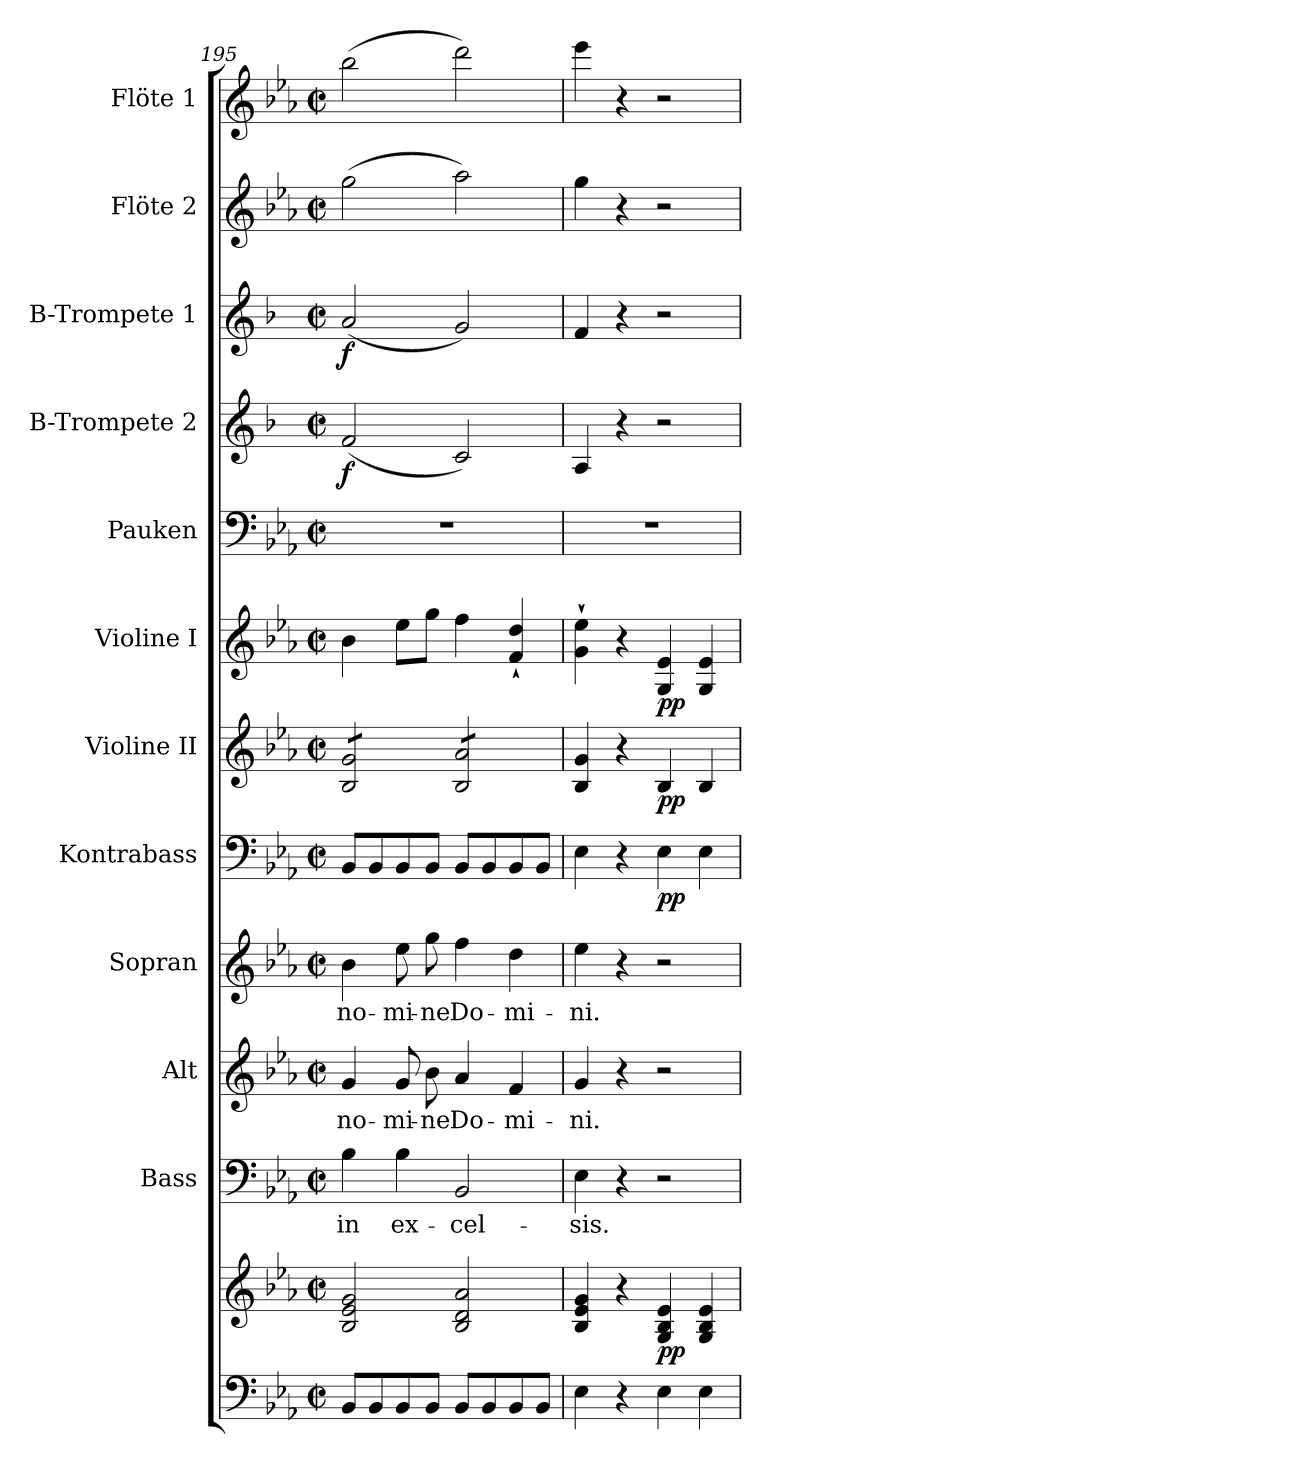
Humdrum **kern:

**kern	**kern	**dynam	**kern	**text	**kern	**text	**kern	**text	**kern	**dynam	**kern	**dynam	**kern	**dynam	**kern	**kern	**dynam	**kern	**dynam	**kern	**kern
*part12	*part12	*part12	*part11	*part11	*part10	*part10	*part9	*part9	*part8	*part8	*part7	*part7	*part6	*part6	*part5	*part4	*part4	*part3	*part3	*part2	*part1
*staff13	*staff12	*staff12/13	*staff11	*staff11	*staff10	*staff10	*staff9	*staff9	*staff8	*staff8	*staff7	*staff7	*staff6	*staff6	*staff5	*staff4	*staff4	*staff3	*staff3	*staff2	*staff1
*	*	*	*I"Bass	*	*I"Alt	*	*I"Sopran	*	*I"Kontrabass	*	*I"Violine II	*	*I"Violine I	*	*I"Pauken	*I"B-Trompete 2	*	*I"B-Trompete 1	*	*I"Flöte 2	*I"Flöte 1
*	*	*	*I'B.	*	*I'A.	*	*I'S.	*	*I'Kb.	*	*I'Vl. II	*	*I'Vl. I	*	*I'Pk.	*I'B Trp. 2	*	*I'B Trp. 1	*	*I'Fl. 2	*I'Fl. 1
*clefF4	*clefG2	*	*clefF4	*	*clefG2	*	*clefG2	*	*clefF4	*	*clefG2	*	*clefG2	*	*clefF4	*clefG2	*	*clefG2	*	*clefG2	*clefG2
*	*	*	*	*	*	*	*	*	*ITrd7c12	*	*	*	*	*	*	*ITrd1c2	*	*ITrd1c2	*	*	*
*k[b-e-a-]	*k[b-e-a-]	*	*k[b-e-a-]	*	*k[b-e-a-]	*	*k[b-e-a-]	*	*k[b-e-a-]	*	*k[b-e-a-]	*	*k[b-e-a-]	*	*k[b-e-a-]	*k[b-e-a-]	*	*k[b-e-a-]	*	*k[b-e-a-]	*k[b-e-a-]
*E-:	*E-:	*	*E-:	*	*E-:	*	*E-:	*	*E-:	*	*E-:	*	*E-:	*	*E-:	*E-:	*	*E-:	*	*E-:	*E-:
*M2/2	*M2/2	*	*M2/2	*	*M2/2	*	*M2/2	*	*M2/2	*	*M2/2	*	*M2/2	*	*M2/2	*M2/2	*	*M2/2	*	*M2/2	*M2/2
*met(c|)	*met(c|)	*	*met(c|)	*	*met(c|)	*	*met(c|)	*	*met(c|)	*	*met(c|)	*	*met(c|)	*	*met(c|)	*met(c|)	*	*met(c|)	*	*met(c|)	*met(c|)
=195	=195	=195	=195	=195	=195	=195	=195	=195	=195	=195	=195	=195	=195	=195	=195	=195	=195	=195	=195	=195	=195
!	!	!	!	!LO:LY:b	!	!LO:LY:b	!	!LO:LY:b	!	!	!	!	!	!	!	!	!LO:DY:b	!	!LO:DY:b	!	!
*	*	*	*	*	*	*	*	*	*	*	*tremolo	*	*	*	*	*	*	*	*	*	*
8BB-/L	2B-/ 2e-/ 2g/	.	4B-\	in	4g/	no-	4b-\	no-	8BBB-/L	.	8B-/ 8g/L	.	4b-\	.	1r	(<2e-/	f	(<2g/	f	(>2gg\	(>2bb-\
8BB-/	.	.	.	.	.	.	.	.	8BBB-/	.	8B-/ 8g/	.	.	.	.	.	.	.	.	.	.
!	!	!	!	!LO:LY:b	!	!LO:LY:b	!	!LO:LY:b	!	!	!	!	!	!	!	!	!	!	!	!	!
8BB-/	.	.	4B-\	ex-	8g/	-mi-	8ee-\	-mi-	8BBB-/	.	8B-/ 8g/	.	8ee-\L	.	.	.	.	.	.	.	.
!	!	!	!	!	!	!LO:LY:b	!	!LO:LY:b	!	!	!	!	!	!	!	!	!	!	!	!	!
8BB-/J	.	.	.	.	8b-\	-ne	8gg\	-ne	8BBB-/J	.	8B-/ 8g/J	.	8gg\J	.	.	.	.	.	.	.	.
!	!	!	!	!LO:LY:b	!	!LO:LY:b	!	!LO:LY:b	!	!	!	!	!	!	!	!	!	!	!	!	!
8BB-/L	2B-/ 2d/ 2a-/	.	2BB-/	-cel-	4a-/	Do-	4ff\	Do-	8BBB-/L	.	8B-/ 8a-/L	.	4ff\	.	.	2B-/)	.	2f/)	.	2aa-\)	2ddd\)
8BB-/	.	.	.	.	.	.	.	.	8BBB-/	.	8B-/ 8a-/	.	.	.	.	.	.	.	.	.	.
!	!	!	!	!	!	!LO:LY:b	!	!LO:LY:b	!	!	!	!	!	!	!	!	!	!	!	!	!
8BB-/	.	.	.	.	4f/	-mi-	4dd\	-mi-	8BBB-/	.	8B-/ 8a-/	.	4f/`< 4dd/`<	.	.	.	.	.	.	.	.
8BB-/J	.	.	.	.	.	.	.	.	8BBB-/J	.	8B-/ 8a-/J	.	.	.	.	.	.	.	.	.	.
*	*	*	*	*	*	*	*	*	*	*	*Xtremolo	*	*	*	*	*	*	*	*	*	*
=196	=196	=196	=196	=196	=196	=196	=196	=196	=196	=196	=196	=196	=196	=196	=196	=196	=196	=196	=196	=196	=196
!	!	!	!	!LO:LY:b	!	!LO:LY:b	!	!LO:LY:b	!	!	!	!	!	!	!	!	!	!	!	!	!
4E-\	4B-/ 4e-/ 4g/	.	4E-\	-sis.	4g/	-ni.	4ee-\	-ni.	4EE-\	.	4B-/ 4g/	.	4g\`> 4ee-\`>	.	1r	4G/	.	4e-/	.	4gg\	4eee-\
4r	4r	.	4r	.	4r	.	4r	.	4r	.	4r	.	4r	.	.	4r	.	4r	.	4r	4r
!	!	!LO:DY:b	!	!	!	!	!	!	!	!LO:DY:b	!	!LO:DY:b	!	!LO:DY:b	!	!	!	!	!	!	!
4E-\	4G/ 4B-/ 4e-/	pp	2r	.	2r	.	2r	.	4EE-\	pp	4B-/	pp	4G/ 4e-/	pp	.	2r	.	2r	.	2r	2r
4E-\	4G/ 4B-/ 4e-/	.	.	.	.	.	.	.	4EE-\	.	4B-/	.	4G/ 4e-/	.	.	.	.	.	.	.	.
=	=	=	=	=	=	=	=	=	=	=	=	=	=	=	=	=	=	=	=	=	=
*-	*-	*-	*-	*-	*-	*-	*-	*-	*-	*-	*-	*-	*-	*-	*-	*-	*-	*-	*-	*-	*-
